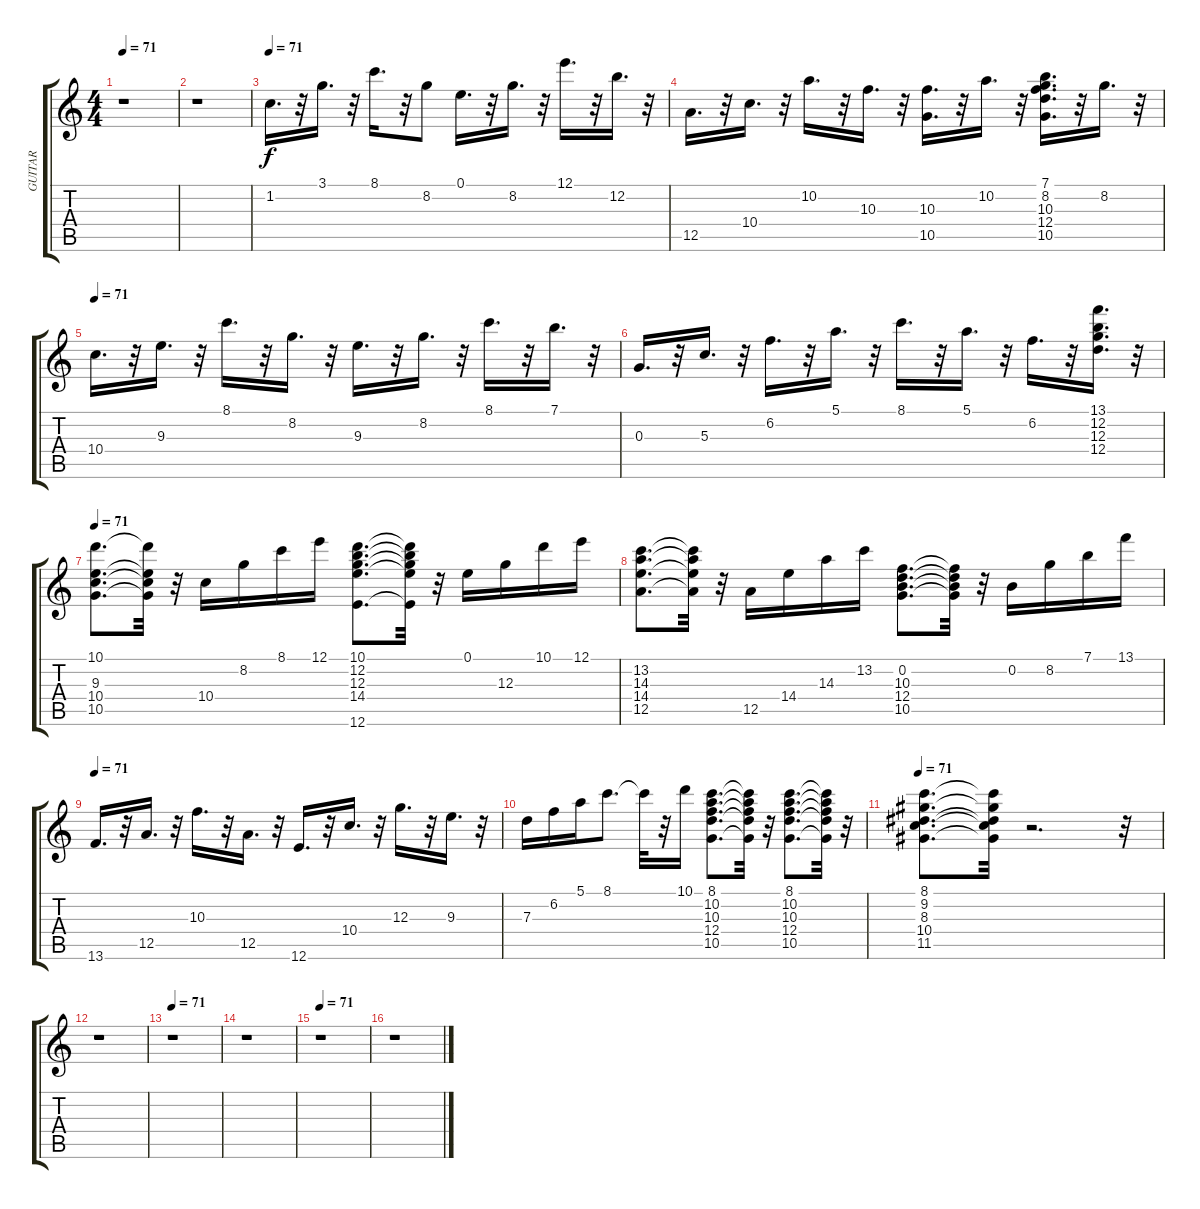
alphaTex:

\track ("GUITAR" "GUITAR") {instrument acousticguitarsteel}
\staff {score tabs}
\tuning (E4 B3 G3 D3 A2 E2) {hide}
\ts (4 4)
\tempo 71
\clef g2
\ks c
r.1{dy f} |
r.1 |
\tempo 71
1.2.16{d} r.32 3.1.16{d} r.32 8.1.16{d} r.32 8.2.8 0.1.16{d} r.32 8.2.16{d} r.32 12.1.16{d} r.32 12.2.16{d} r.32 |
12.5.16{d} r.32 10.4.16{d} r.32 10.2.16{d} r.32 10.3.16{d} r.32 (10.3 10.5).16{d} r.32 10.2.16{d} r.32 (7.1 8.2 10.3 12.4 10.5).16{d} r.32{txt ""} 8.2.16{d} r.32 |
\tempo 71
10.4.16{d} r.32 9.3.16{d} r.32 8.1.16{d} r.32 8.2.16{d} r.32 9.3.16{d} r.32 8.2.16{d} r.32 8.1.16{d} r.32 7.1.16{d} r.32 |
0.3.16{d} r.32 5.3.16{d} r.32 6.2.16{d} r.32 5.1.16{d} r.32 8.1.16{d} r.32 5.1.16{d} r.32 6.2.16{d} r.32 (13.1 12.2 12.3 12.4).16{d} r.32 |
\tempo 71
(10.1 9.3 10.4 10.5).8{d} (10.1{t} 9.3{t} 10.4{t} 10.5{t}).32 r.32 10.4.16 8.2.16 8.1.16 12.1.16 (10.1 12.2 12.3 14.4 12.6).8{d} (10.1{t} 12.2{t} 12.3{t} 14.4{t} 12.6{t}).32 r.32 0.1.16 12.3.16 10.1.16 12.1.16 |
(13.2 14.3 14.4 12.5).8{d} (13.2{t} 14.3{t} 14.4{t} 12.5{t}).32 r.32 12.5.16 14.4.16 14.3.16 13.2.16 (0.2 10.3 12.4 10.5).8{d} (0.2{t} 10.3{t} 12.4{t} 10.5{t}).32 r.32 0.2.16 8.2.16 7.1.16 13.1.16 |
\tempo 71
13.6.16{d} r.32 12.5.16{d} r.32 10.3.16{d} r.32 12.5.16{d} r.32 12.6.16{d} r.32 10.4.16{d} r.32 12.3.16{d} r.32 9.3.16{d} r.32 |
7.3.16 6.2.16 5.1.16 8.1.8{d} 8.1{t}.32 r.32 10.1.16 (8.1 10.2 10.3 12.4 10.5).8{d} (8.1{t} 10.2{t} 10.3{t} 12.4{t} 10.5{t}).32 r.32 (8.1 10.2 10.3 12.4 10.5).8{d} (8.1{t} 10.2{t} 10.3{t} 12.4{t} 10.5{t}).32 r.32 |
\tempo 71
(8.1 9.2 8.3 10.4 11.5).8{d} (8.1{t} 9.2{t} 8.3{t} 10.4{t} 11.5{t}).32 r.2{d} r.32 |
r.1 |
\tempo 71
r.1 |
r.1 |
\tempo 71
r.1 |
r.1
